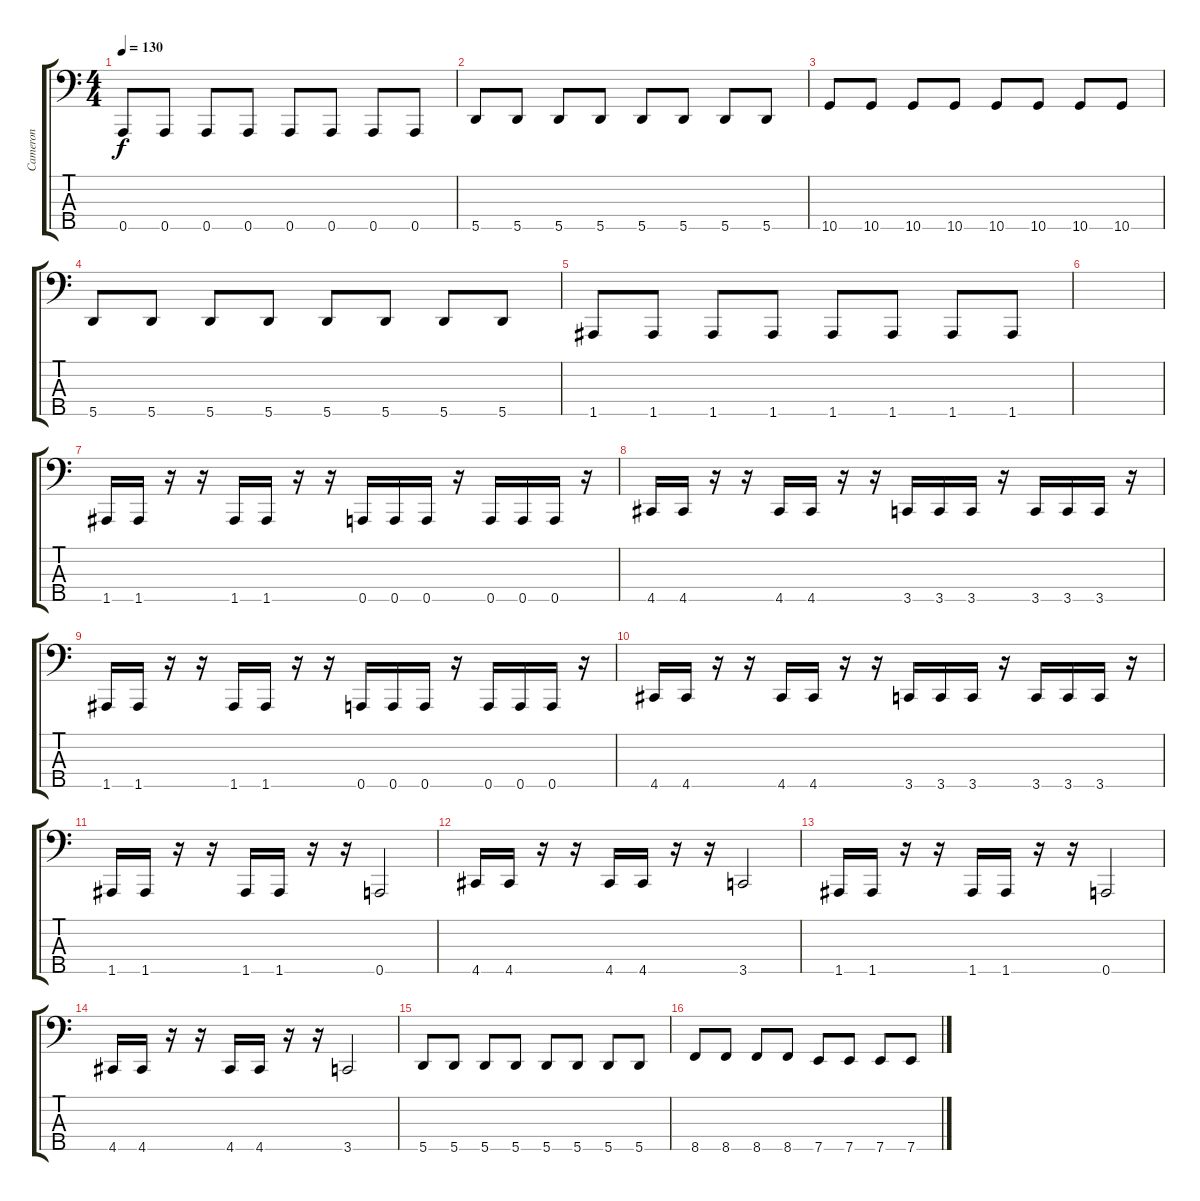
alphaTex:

\track ("Cameron" "Cameron") {instrument electricbassfinger}
\staff {score tabs}
\tuning (G2 D2 A1 E1 A0) {hide}
\ts (4 4)
\tempo 130
\clef f4
\ks c
0.5.8{dy f} 0.5.8 0.5.8 0.5.8 0.5.8 0.5.8 0.5.8 0.5.8 |
5.5.8 5.5.8 5.5.8 5.5.8 5.5.8 5.5.8 5.5.8 5.5.8 |
10.5.8 10.5.8 10.5.8 10.5.8 10.5.8 10.5.8 10.5.8 10.5.8 |
5.5.8 5.5.8 5.5.8 5.5.8 5.5.8 5.5.8 5.5.8 5.5.8 |
1.5.8 1.5.8 1.5.8 1.5.8 1.5.8 1.5.8 1.5.8 1.5.8 |
|
1.5.16 1.5.16 r.16 r.16 1.5.16 1.5.16 r.16 r.16 0.5.16 0.5.16 0.5.16 r.16 0.5.16 0.5.16 0.5.16 r.16 |
4.5.16 4.5.16 r.16 r.16 4.5.16 4.5.16 r.16 r.16 3.5.16 3.5.16 3.5.16 r.16 3.5.16 3.5.16 3.5.16 r.16 |
1.5.16 1.5.16 r.16 r.16 1.5.16 1.5.16 r.16 r.16 0.5.16 0.5.16 0.5.16 r.16 0.5.16 0.5.16 0.5.16 r.16 |
4.5.16 4.5.16 r.16 r.16 4.5.16 4.5.16 r.16 r.16 3.5.16 3.5.16 3.5.16 r.16 3.5.16 3.5.16 3.5.16 r.16 |
1.5.16 1.5.16 r.16 r.16 1.5.16 1.5.16 r.16 r.16 0.5.2 |
4.5.16 4.5.16 r.16 r.16 4.5.16 4.5.16 r.16 r.16 3.5.2 |
1.5.16 1.5.16 r.16 r.16 1.5.16 1.5.16 r.16 r.16 0.5.2 |
4.5.16 4.5.16 r.16 r.16 4.5.16 4.5.16 r.16 r.16 3.5.2 |
5.5.8 5.5.8 5.5.8 5.5.8 5.5.8 5.5.8 5.5.8 5.5.8 |
8.5.8 8.5.8 8.5.8 8.5.8 7.5.8 7.5.8 7.5.8 7.5.8
